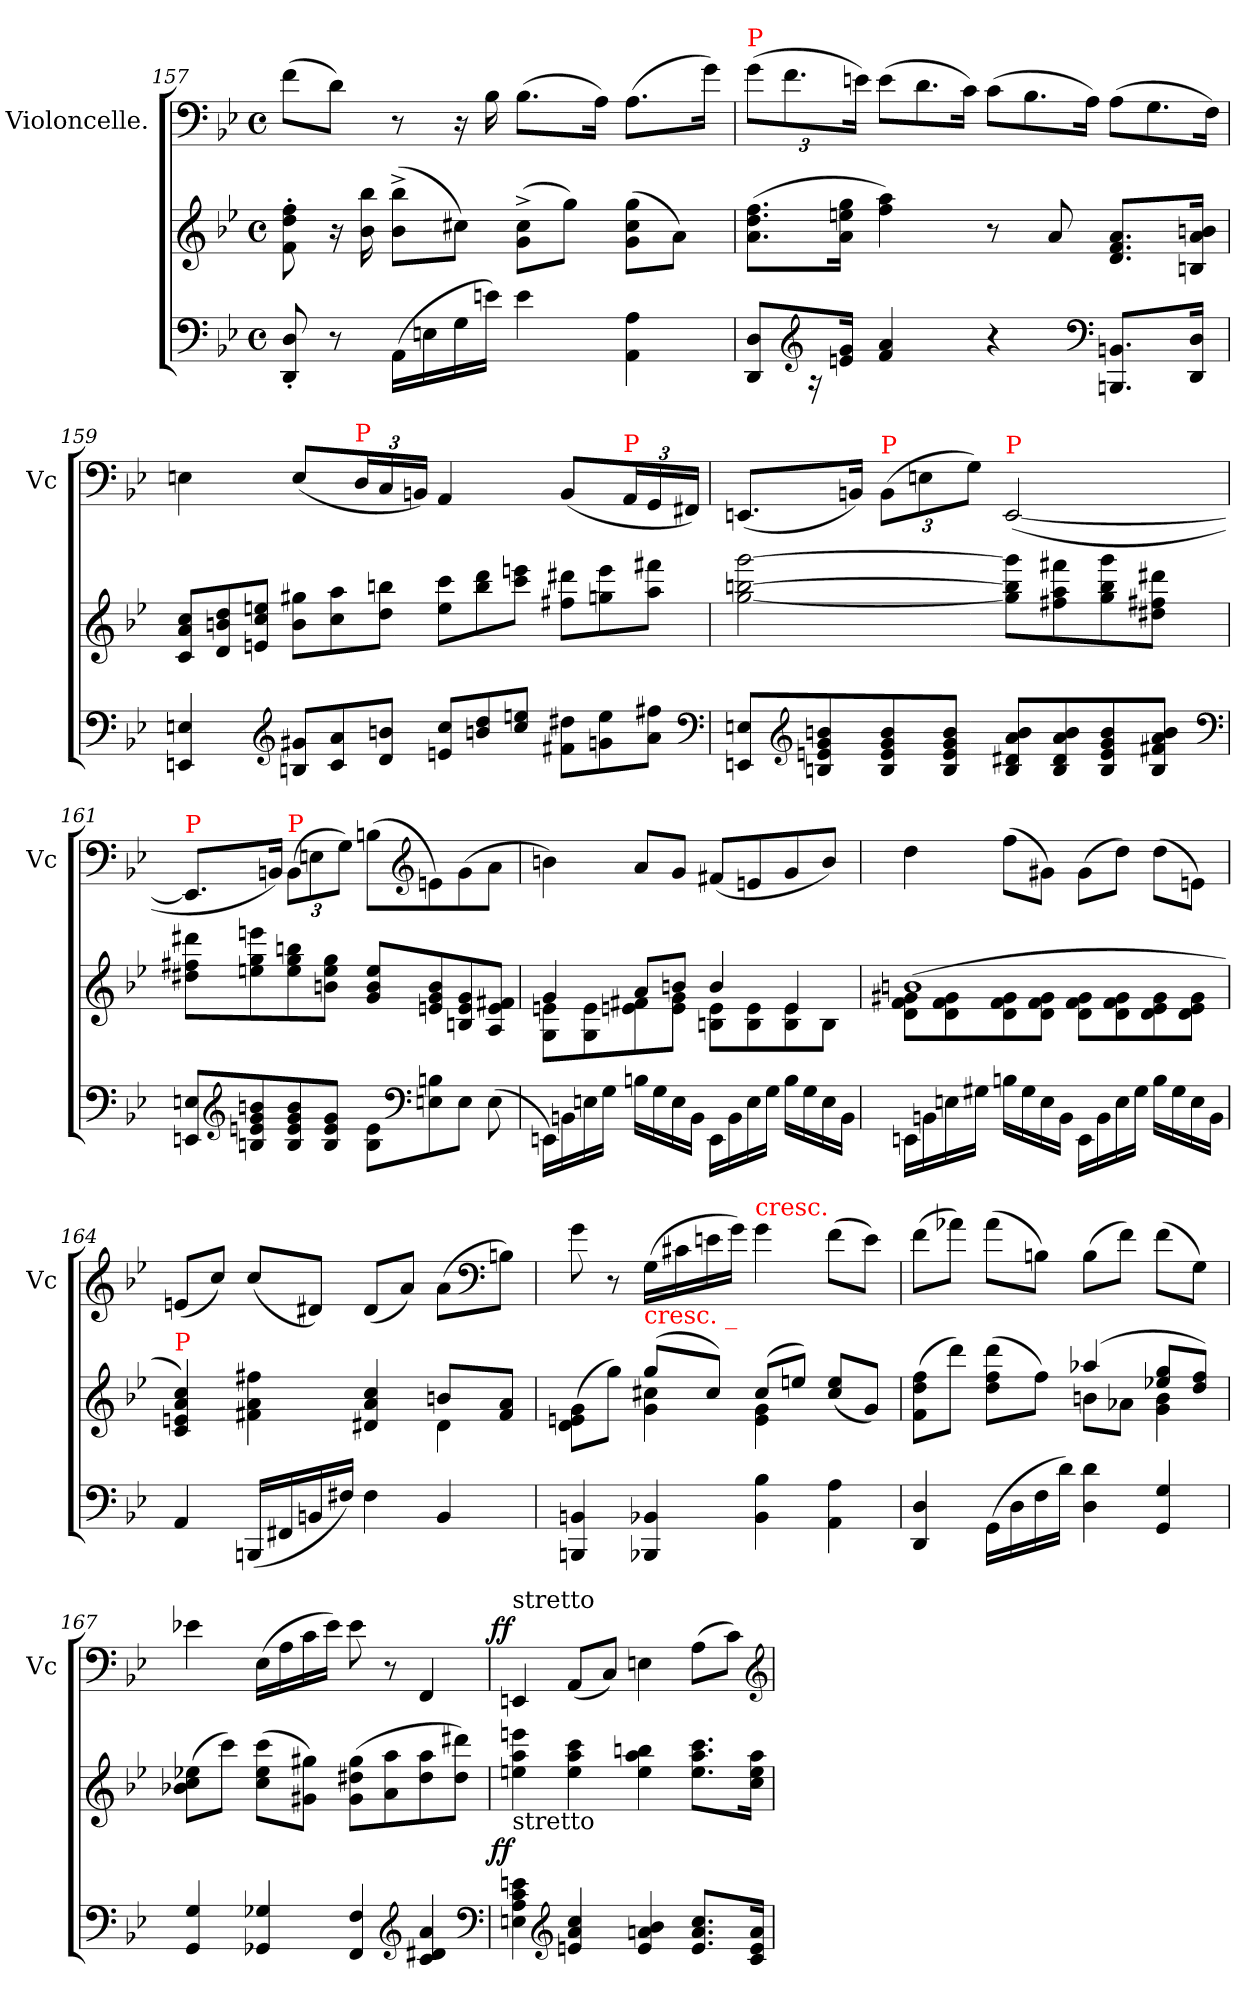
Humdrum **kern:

**kern	**kern	**dynam	**kern	**dynam
*part2	*part2	*part2	*part1	*part1
*staff3	*staff2	*staff2/3	*staff1	*staff1
*	*	*	*I"Violoncelle.	*
*	*	*	*I'Vc	*
*clefF4	*clefG2	*	*clefF4	*
*k[b-e-]	*k[b-e-]	*	*k[b-e-]	*
*M4/4	*M4/4	*	*M4/4	*
*met(c)	*met(c)	*	*met(c)	*
=157	=157	=157	=157	=157
8D'< 8DD'<	8ff'> 8dd'> 8f'>	.	(>8f!L	.
8r	16r	.	8d!J)	.
.	16bb- 16b-	.	.	.
(>16AALL	(>8bb-^< 8b-^<L	.	8r	.
16En	.	.	.	.
16G	8cc#XJ)	.	16r	.
16enJJ)	.	.	16B-!	.
4e	(>8cc#^> 8g^>L	.	(>8.B-!L	.
.	8ggJ)	.	.	.
.	.	.	16A!Jk)	.
4A 4AA	(8gg 8cc# 8gL	.	(>8.A!L	.
.	8aJ)	.	.	.
.	.	.	16g!Jk)	.
=158	=158	=158	=158	=158
*	*	*	*Xbrackettup	*
!	!	!	!LO:TX:a:color=red:t=P	!
8D 8DDL	(>8.ff 8.dd 8.aL	.	(>12g!L	.
.	.	.	12.f!	.
*clefG2	*	*	*	*
16r	.	.	.	.
16g 16enJk	16gg 16een 16aJk	.	.	.
.	.	.	24en!Jk)	.
*	*	*	*Xtuplet	*
4a 4f	4aa 4ff)	.	(>12e!L	.
.	.	.	12.d!	.
.	.	.	24c!Jk)	.
4r	8r	.	(>12c!L	.
.	.	.	12.B-!	.
.	8a	.	.	.
.	.	.	24A!Jk)	.
*clefF4	*	*	*	*
8.BBn 8.BBBnL	8.a 8.f 8.dL	.	(>12A!L	.
.	.	.	12.G!	.
16D 16DDJk	16bn 16a 16BnJk	.	.	.
.	.	.	24F!Jk)	.
=159	=159	=159	=159	=159
*	*Xtuplet	*	*	*
4En 4EEn	12cc 12a 12cL	.	4En!	.
.	12dd 12bn 12d	.	.	.
.	12een 12cc 12enJ	.	.	.
*clefG2	*	*	*	*
*Xtuplet	*	*	*	*
12g#X 12BnL	12gg#X 12bL	.	(<8E!L	.
12a 12c	12aa 12cc	.	.	.
*	*	*	*tuplet	*
!	!	!	!LO:TX:a:color=red:t=P	!
.	.	.	24D!L	.
12bn 12dJ	12bbn 12ddJ	.	24C!	.
.	.	.	24BBn!JJ)	.
12cc/ 12en/L	12ccc 12eeL	.	4AA!	.
12dd 12bn	12ddd 12bb	.	.	.
12een 12ccJ	12eeen 12cccJ	.	.	.
12dd#X\ 12f#X\L	12ddd#X 12ff#XL	.	(<8BB!L	.
12ee\ 12g\	12eee 12gg	.	.	.
!	!	!	!LO:TX:a:color=red:t=P	!
.	.	.	24AA!L	.
12ff#X\ 12a\J	12fff#X 12aaJ	.	24GG!	.
.	.	.	24FF#X!JJ)	.
*clefF4	*	*	*	*
=160	=160	=160	=160	=160
8En 8EEnL	[2ggg [2bbn [2gg	.	(<8.EEn!L	.
*clefG2	*	*	*	*
8bn 8g 8en 8Bn	.	.	.	.
.	.	.	16BBn!Jk)	.
!	!	!	!LO:TX:a:color=red:t=P	!
8b 8g 8e 8B	.	.	(>12BB!L	.
.	.	.	12En!	.
8b 8g 8e 8BJ	.	.	.	.
.	.	.	12G!J)	.
!	!	!	!LO:TX:a:color=red:t=P	!
8b 8a 8d#X 8BL	8ggg] 8bb] 8gg]L	.	(<[2EE!	.
8b 8a 8d# 8B	8fff#X 8aa 8ff#X	.	.	.
8b 8g 8e 8B	8ggg 8bb 8gg	.	.	.
8b 8a 8f#X 8BJ	8ddd#X 8ff#X 8dd#XJ	.	.	.
*clefF4	*	*	*	*
=161	=161	=161	=161	=161
!	!	!	!LO:TX:a:color=red:t=P	!
8En 8EEnL	8ddd#X 8ff#X 8dd#XL	.	8.EE!L]	.
*clefG2	*	*	*	*
8bn 8g 8en 8Bn	8eeen 8gg 8een	.	.	.
.	.	.	16BBn!Jk)	.
!	!	!	!LO:TX:a:color=red:t=P	!
8b 8g 8e 8B	8bbn 8gg 8ee	.	(>12BB!L	.
.	.	.	12En!	.
8g 8e 8BJ	8gg 8ee 8bnJ	.	.	.
.	.	.	12G!J)	.
8e 8BL	8ee 8b 8gL	.	(>8Bn!L	.
*clefF4	*	*	*clefG2	*
8Bn\ 8En\	8b 8g 8en	.	8en!\)	.
8EJ	8g 8e 8Bn	.	(>8g!	.
(>8E\	8f#X/ 8e/ 8A/J	.	8a!J	.
=162	=162	=162	=162	=162
*	*^	*	*	*
16EEnLL)	4g	8en 8GL	.	4bn!)	.
16BBn\	.	.	.	.	.
16En	.	8e 8G	.	.	.
16GJJ	.	.	.	.	.
16BnLL	8aL	8f#X 8en	.	8a!L	.
16G	.	.	.	.	.
16E	8bnJ	8g 8eJ	.	8g!J	.
16BBJJ	.	.	.	.	.
16EE\LL	4b	8e 8BnL	.	(<8f#X!L	.
16BB	.	.	.	.	.
16E	.	8e 8B	.	8en!	.
16GJJ	.	.	.	.	.
16BLL	4e	8e 8B	.	8g!	.
16G	.	.	.	.	.
16E	.	8BJ	.	8b!J)	.
16BBJJ	.	.	.	.	.
=163	=163	=163	=163	=163	=163
16EEn\LL	(>1bn	8g#X 8f 8dL	.	4dd!	.
16BBn	.	.	.	.	.
16En	.	8g# 8f 8d	.	.	.
16G#XJJ	.	.	.	.	.
16BnLL	.	8g# 8f 8d	.	(>8ff!L	.
16G#	.	.	.	.	.
16E	.	8g# 8f 8dJ	.	8g#X!J)	.
16BBJJ	.	.	.	.	.
16EE\LL	.	8g# 8f 8dL	.	(>8g#!L	.
16BB	.	.	.	.	.
16E	.	8g# 8f 8d	.	8dd!J)	.
16G#JJ	.	.	.	.	.
16BLL	.	8g# 8e- 8d	.	(>8dd!L	.
16G#	.	.	.	.	.
16E	.	8g# 8e- 8dJ	.	8en!\J)	.
16BBJJ	.	.	.	.	.
=164	=164	=164	=164	=164	=164
!	!LO:TX:a:color=red:t=P	!	!	!	!
4AA	4cc 4a 4en 4c)	2ryy	.	(<8en!L	.
.	.	.	.	8cc!J)	.
(<16BBBnLL	4ff#X 4a 4f#X	.	.	(<8cc!L	.
16FF#X	.	.	.	.	.
16BBn	.	.	.	8d#X!J)	.
16F#XJJ)	.	.	.	.	.
4F#	4cc 4a 4d#X	4ryy	.	(<8d#!L	.
.	.	.	.	8a!J)	.
4BB	8bnL	4d#	.	(>8a!L	.
*	*	*	*	*clefF4	*
.	8a 8f#J	.	.	8Bn!J)	.
=165	=165	=165	=165	=165	=165
4BBn 4BBBn	(>8g 8en 8dL	4ryy	.	8g!	.
.	8ggJ)	.	.	8r	.
!	!LO:TX:a:color=red:t=cresc. _	!	!	!	!
4BB-X 4BBB-X	(<8ggL	4cc#X 4g	.	(>16G!LL	.
.	.	.	.	16c#X!	.
.	8cc#J)	.	.	16en!	.
.	.	.	.	16g!JJ)	.
!	!	!	!	!LO:TX:a:color=red:t=cresc. _	!
4B- 4BB-	(>8cc#L	4g 4e	.	4g!	.
.	8eenJ)	.	.	.	.
4A 4AA	(>8ee/ 8cc#/L	4ryy	.	(>8f!L	.
.	8gJ)	.	.	8e!J)	.
=166	=166	=166	=166	=166	=166
4D 4DD	(>8ff 8dd 8fL	4ryy	.	(>8f!L	.
.	8dddJ)	.	.	8a-X!J)	.
(>16GGLL	(>8ddd 8ff 8ddL	4ryy	.	(>8a-!L	.
16D	.	.	.	.	.
16F	8ffJ)	.	.	8Bn!J)	.
16dJJ)	.	.	.	.	.
4d 4D	(>4aa-X	8bnL	.	(>8B!L	.
.	.	8a-XJ	.	8f!J)	.
4G 4GG	8gg 8ee-XL	4b 4g	.	(>8f!L	.
.	8ff 8ddJ)	.	.	8G!J)	.
*	*v	*v	*	*	*
=167	=167	=167	=167	=167
4G 4GG	(>8ee-X 8cc 8b-XL	.	4e-X!	.
.	8cccJ)	.	.	.
4G-X 4GG-X	(>8ccc 8ee- 8ccL	.	(>16E-!LL	.
.	.	.	16A!	.
.	8gg#X 8g#XJ)	.	16c!	.
.	.	.	16e-!JJ)	.
4F 4FF	(>8gg# 8dd#X 8g#L	.	8e-!	.
.	8aa 8a	.	8r	.
*clefG2	*	*	*	*
4a 4d#X 4c	8aa 8dd#	.	4FF!	.
.	8ddd#X 8dd#J)	.	.	.
*clefF4	*	*	*	*
=168	=168	=168	=168	=168
!	!	!	!LO:TX:a:t=stretto	!
!	!LO:TX:b:t=stretto	!	!	!
!	!	!LO:DY:rj	!	!LO:DY:a:rj
4en 4c 4A 4En	4eeen 4aa 4een	ff	4EEn!	ff
*clefG2	*	*	*	*
4cc 4a 4en	4ccc 4aa 4ee	.	(<8AA!L	.
.	.	.	8C!J)	.
4b- 4an 4e	4bbn 4aa 4ee	.	4En!	.
8.cc 8.a 8.eL	8.ccc 8.aa 8.eeL	.	(>8A!L	.
.	.	.	8c!J)	.
16a 16e 16cJk	16aa 16ee 16ccJk	.	.	.
*	*	*	*clefG2	*
=	=	=	=	=
*-	*-	*-	*-	*-
